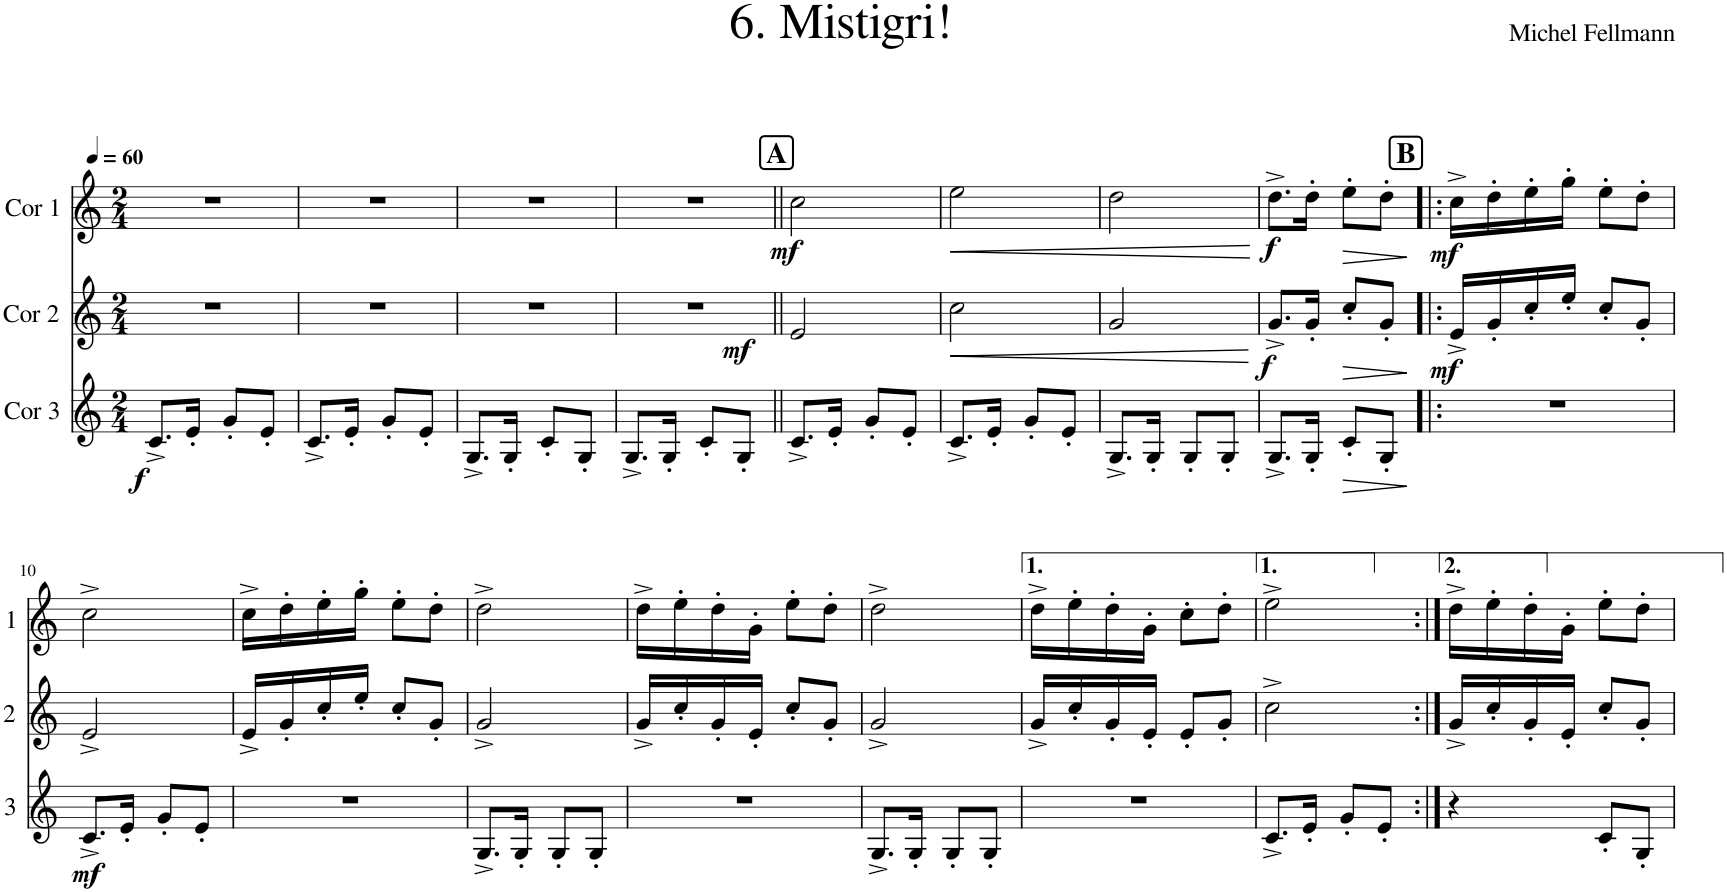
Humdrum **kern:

**kern	**dynam	**kern	**dynam	**kern	**dynam
*part3	*part3	*part2	*part2	*part1	*part1
*staff3	*staff3	*staff2	*staff2	*staff1	*staff1
*I"Cor 3	*	*I"Cor 2	*	*I"Cor 1	*
*clefG2	*	*clefG2	*	*clefG2	*
*Trd4c7	*	*Trd4c7	*	*Trd4c7	*
*k[]	*	*k[]	*	*k[]	*
*M2/4	*	*M2/4	*	*M2/4	*
*MM60	*	*MM60	*	*MM60	*
=1	=1	=1	=1	=1	=1
!	!LO:DY:b	!	!	!	!
8.c^/L	f	2r	.	2r	.
16e'/Jk	.	.	.	.	.
8g'/L	.	.	.	.	.
8e'/J	.	.	.	.	.
=2	=2	=2	=2	=2	=2
8.c^/L	.	2r	.	2r	.
16e'/Jk	.	.	.	.	.
8g'/L	.	.	.	.	.
8e'/J	.	.	.	.	.
=3	=3	=3	=3	=3	=3
8.G^/L	.	2r	.	2r	.
16G'/Jk	.	.	.	.	.
8c'/L	.	.	.	.	.
8G'/J	.	.	.	.	.
=4	=4	=4	=4	=4	=4
!	!	!	!LO:DY:b	!	!
8.G^/L	.	2r	mf	2r	.
16G'/Jk	.	.	.	.	.
8c'/L	.	.	.	.	.
8G'/J	.	.	.	.	.
!!LO:REH:place=s1:a:B:cj:fs=14:t=A
=5||	=5||	=5||	=5||	=5||	=5||
!	!	!	!	!	!LO:DY:b
8.c^/L	.	2e/	.	2cc\	mf
16e'/Jk	.	.	.	.	.
8g'/L	.	.	.	.	.
8e'/J	.	.	.	.	.
=6	=6	=6	=6	=6	=6
!	!	!	!LO:HP:b	!	!LO:HP:b
8.c^/L	.	2cc\	<	2ee\	<
16e'/Jk	.	.	.	.	.
8g'/L	.	.	.	.	.
8e'/J	.	.	.	.	.
.	.	.	[	.	[
=7	=7	=7	=7	=7	=7
8.G^/L	.	2g/	.	2dd\	.
16G'/Jk	.	.	.	.	.
8G'/L	.	.	.	.	.
8G'/J	.	.	.	.	.
=8	=8	=8	=8	=8	=8
!	!	!	!LO:DY:b	!	!LO:DY:b
8.G^/L	.	8.g^/L	f	8.dd^\L	f
16G'/Jk	.	16g'/Jk	.	16dd'\Jk	.
!	!LO:HP:b	!	!LO:HP:b	!	!LO:HP:b
8c'/L	>	8cc'/L	>	8ee'\L	>
8G'/J	.	8g'/J	.	8dd'\J	.
.	]	.	]	.	]
!!LO:REH:place=s1:a:B:cj:fs=14:t=B
=9!|:	=9!|:	=9!|:	=9!|:	=9!|:	=9!|:
!	!	!	!LO:DY:b	!	!LO:DY:b
2r	.	16e^/LL	mf	16cc^\LL	mf
.	.	16g'/	.	16dd'\	.
.	.	16cc'/	.	16ee'\	.
.	.	16ee'/JJ	.	16gg'\JJ	.
.	.	8cc'/L	.	8ee'\L	.
.	.	8g'/J	.	8dd'\J	.
!!LO:LB:g=z
=10	=10	=10	=10	=10	=10
!	!LO:DY:b	!	!	!	!
8.c^/L	mf	2e^/	.	2cc^\	.
16e'/Jk	.	.	.	.	.
8g'/L	.	.	.	.	.
8e'/J	.	.	.	.	.
=11	=11	=11	=11	=11	=11
2r	.	16e^/LL	.	16cc^\LL	.
.	.	16g'/	.	16dd'\	.
.	.	16cc'/	.	16ee'\	.
.	.	16ee'/JJ	.	16gg'\JJ	.
.	.	8cc'/L	.	8ee'\L	.
.	.	8g'/J	.	8dd'\J	.
=12	=12	=12	=12	=12	=12
8.G^/L	.	2g^/	.	2dd^\	.
16G'/Jk	.	.	.	.	.
8G'/L	.	.	.	.	.
8G'/J	.	.	.	.	.
=13	=13	=13	=13	=13	=13
2r	.	16g^/LL	.	16dd^\LL	.
.	.	16cc'/	.	16ee'\	.
.	.	16g'/	.	16dd'\	.
.	.	16e'/JJ	.	16g'\JJ	.
.	.	8cc'/L	.	8ee'\L	.
.	.	8g'/J	.	8dd'\J	.
=14	=14	=14	=14	=14	=14
8.G^/L	.	2g^/	.	2dd^\	.
16G'/Jk	.	.	.	.	.
8G'/L	.	.	.	.	.
8G'/J	.	.	.	.	.
=15	=15	=15	=15	=15	=15
2r	.	16g^/LL	.	16dd^\LL	.
.	.	16cc'/	.	16ee'\	.
.	.	16g'/	.	16dd'\	.
.	.	16e'/JJ	.	16g'\JJ	.
.	.	8e'/L	.	8cc'\L	.
.	.	8g'/J	.	8dd'\J	.
=16	=16	=16	=16	=16	=16
8.c^/L	.	2cc^\	.	2ee^\	.
16e'/Jk	.	.	.	.	.
8g'/L	.	.	.	.	.
8e'/J	.	.	.	.	.
=17:|!	=17:|!	=17:|!	=17:|!	=17:|!	=17:|!
4r	.	16g^/LL	.	16dd^\LL	.
.	.	16cc'/	.	16ee'\	.
.	.	16g'/	.	16dd'\	.
.	.	16e'/JJ	.	16g'\JJ	.
8c'/L	.	8cc'/L	.	8ee'\L	.
8G'/J	.	8g'/J	.	8dd'\J	.
=	=	=	=	=	=
*-	*-	*-	*-	*-	*-
